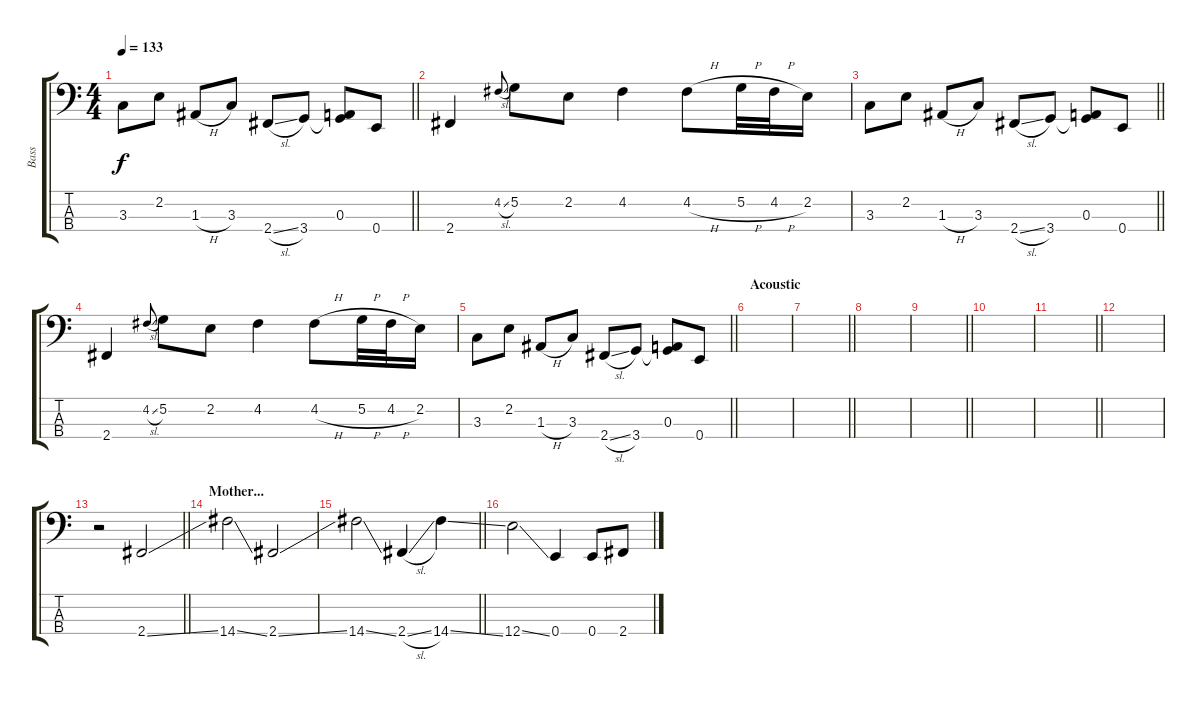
\track ("Bass" "Bass") {instrument electricbassfinger}
\staff {score tabs}
\tuning (G2 D2 A1 E1) {hide}
\ts (4 4)
\tempo 133
\clef f4
\barLineRight lightlight
\ks c
3.3.8{dy f} 2.2.8 1.3{h}.8 3.3.8 2.4{sl}.8 3.4.8 (0.3 3.4{t}).8 0.4.8 |
\section ("" "")
2.4.4 4.2{sl}.8{gr onbeat} 5.2.8 2.2.8 4.2.4 4.2{h}.8 5.2{h}.32 4.2{h}.32 2.2.16 |
\barLineRight lightlight
3.3.8 2.2.8 1.3{h}.8 3.3.8 2.4{sl}.8 3.4.8 (0.3 3.4{t}).8 0.4.8 |
2.4.4 4.2{sl}.8{gr onbeat} 5.2.8 2.2.8 4.2.4 4.2{h}.8 5.2{h}.32 4.2{h}.32 2.2.16 |
\barLineRight lightlight
3.3.8 2.2.8 1.3{h}.8 3.3.8 2.4{sl}.8 3.4.8 (0.3 3.4{t}).8 0.4.8 |
\section ("" "Acoustic")
|
\barLineRight lightlight
|
|
\barLineRight lightlight
|
\section ("" "")
|
\barLineRight lightlight
|
|
\barLineRight lightlight
r.2 2.4{ss}.2 |
\section ("" "Mother...")
14.4{ss}.2 2.4{ss}.2 |
\barLineRight lightlight
14.4{ss}.2 2.4{sl}.4 14.4{ss}.4 |
12.4{ss}.2 0.4.4 0.4.8 2.4.8
